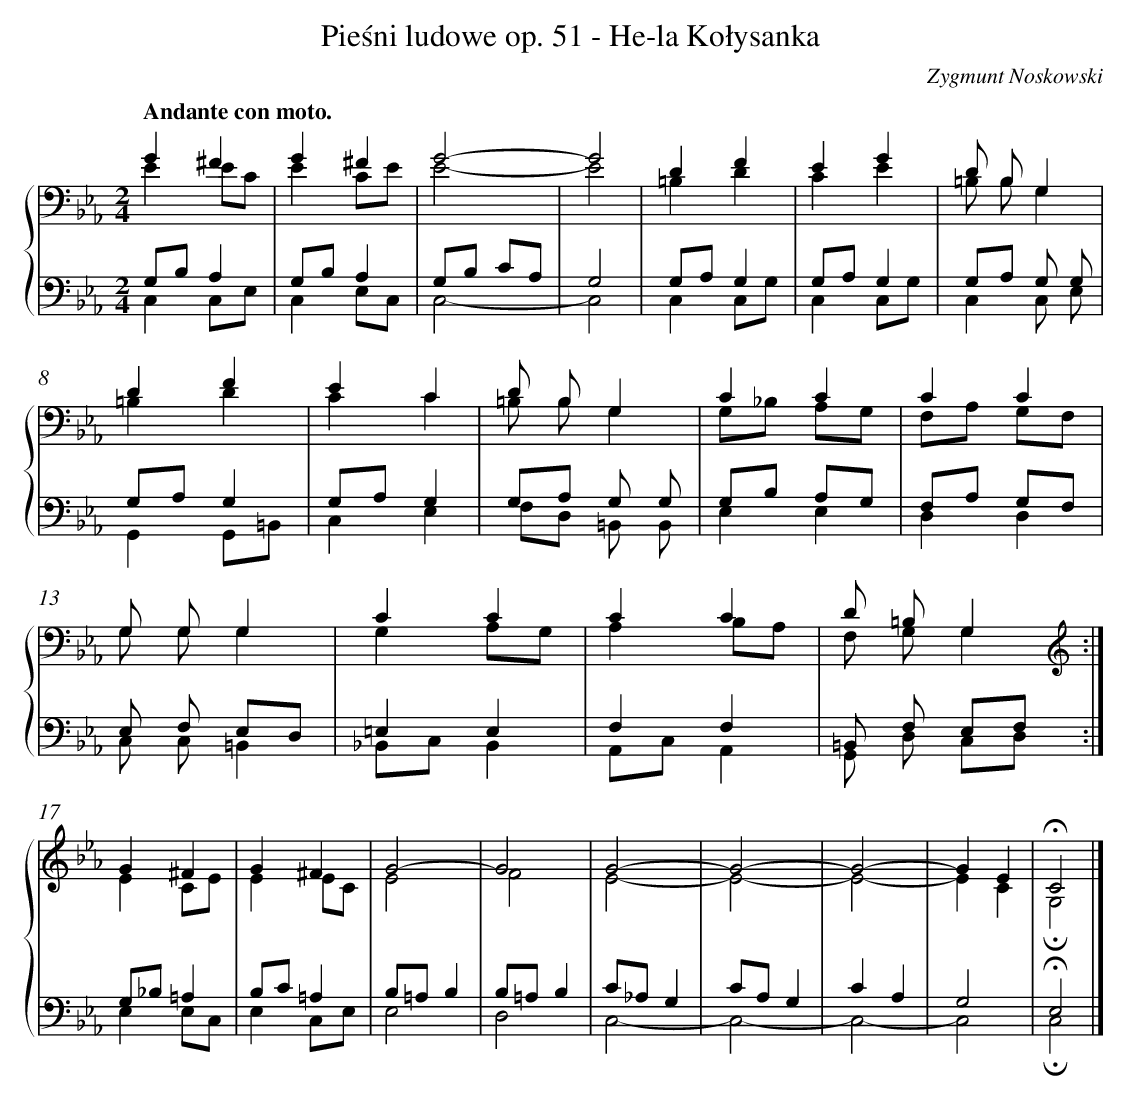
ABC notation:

X:1
T: Pieśni ludowe op. 51 - He-la Kołysanka
C: Zygmunt Noskowski
L: 1/8
M: 2/4
Q: "Andante con moto."
%%staves {1 2}
V: 1
V: 2 clef=bass
K: Eb
[V:1] G2^F2 & E2EC |
[V:2] G,B,A,2 & C,2C,E, |
[V:1] G2^F2 & E2CE |
[V:2] G,B,A,2 & C,2E,C, |
[V:1] G4- & E4- |
[V:2] G,B, CA, & C,4- |
[V:1] G4 & E4 |
[V:2] G,4 & C,4 |
[V:1] D2F2 & =B,2D2 |
[V:2] G,A,G,2 & C,2C,G, |
[V:1] E2G2 & C2E2 |
[V:2] G,A,G,2 & C,2C,G, |
[V:1] D B,G,2 & =B, B,G,2 |
[V:2] G,A, G, G, & C,2C, E, |
[V:1] D2F2 & =B,2D2 |
[V:2] G,A,G,2 & G,,2G,,=B,, |
[V:1] E2C2 & C2C2 |
[V:2] G,A,G,2 & C,2E,2 |
[V:1] D B,G,2 & =B, B,G,2 |
[V:2] G,A, G, G, & F,D, =B,, B,, |
[V:1] C2C2 & G,_B, A,G, |
[V:2] G,B, A,G, & E,2E,2 |
[V:1] C2C2 & F,A, G,F, |
[V:2] F,A, G,F, & D,2D,2 |
[V:1] G, G,G,2 & G, G,G,2 |
[V:2] E, F, E,D, & C, C,=B,,2 |
[V:1] C2C2 & G,2A,G, |
[V:2] =E,2E,2 & _B,,C,B,,2 |
[V:1] C2C2 & A,2B,A, |
[V:2] F,2F,2 & A,,C,A,,2 |
[V:1] D =B,G,2 & F, G,G,2 :|]
[V:2] =B,, F, E,F, & G,, D, C,D, :|]
[V:1] G2^F2 & E2CE |
[V:2] G,_B,=A,2 & E,2E,C, |
[V:1] G2^F2 & E2EC |
[V:2] B,C=A,2 & E,2C,E, |
[V:1] G4- & E4 |
[V:2] B,=A,B,2 & E,4 |
[V:1] G4 & F4 |
[V:2] B,=A,B,2 & D,4 |
[V:1] G4- & E4- |
[V:2] C_A,G,2 & C,4- |
[V:1] G4- & E4- |
[V:2] CA,G,2 & C,4- |
[V:1] G4- & E4- |
[V:2] C2A,2 & C,4- |
[V:1] G2E2 & E2C2 |
[V:2] G,4 & C,4 |
[V:1] !fermata!C4 & !fermata!G,4 |]
[V:2] !fermata!E,4 & !fermata!C,4 |]
